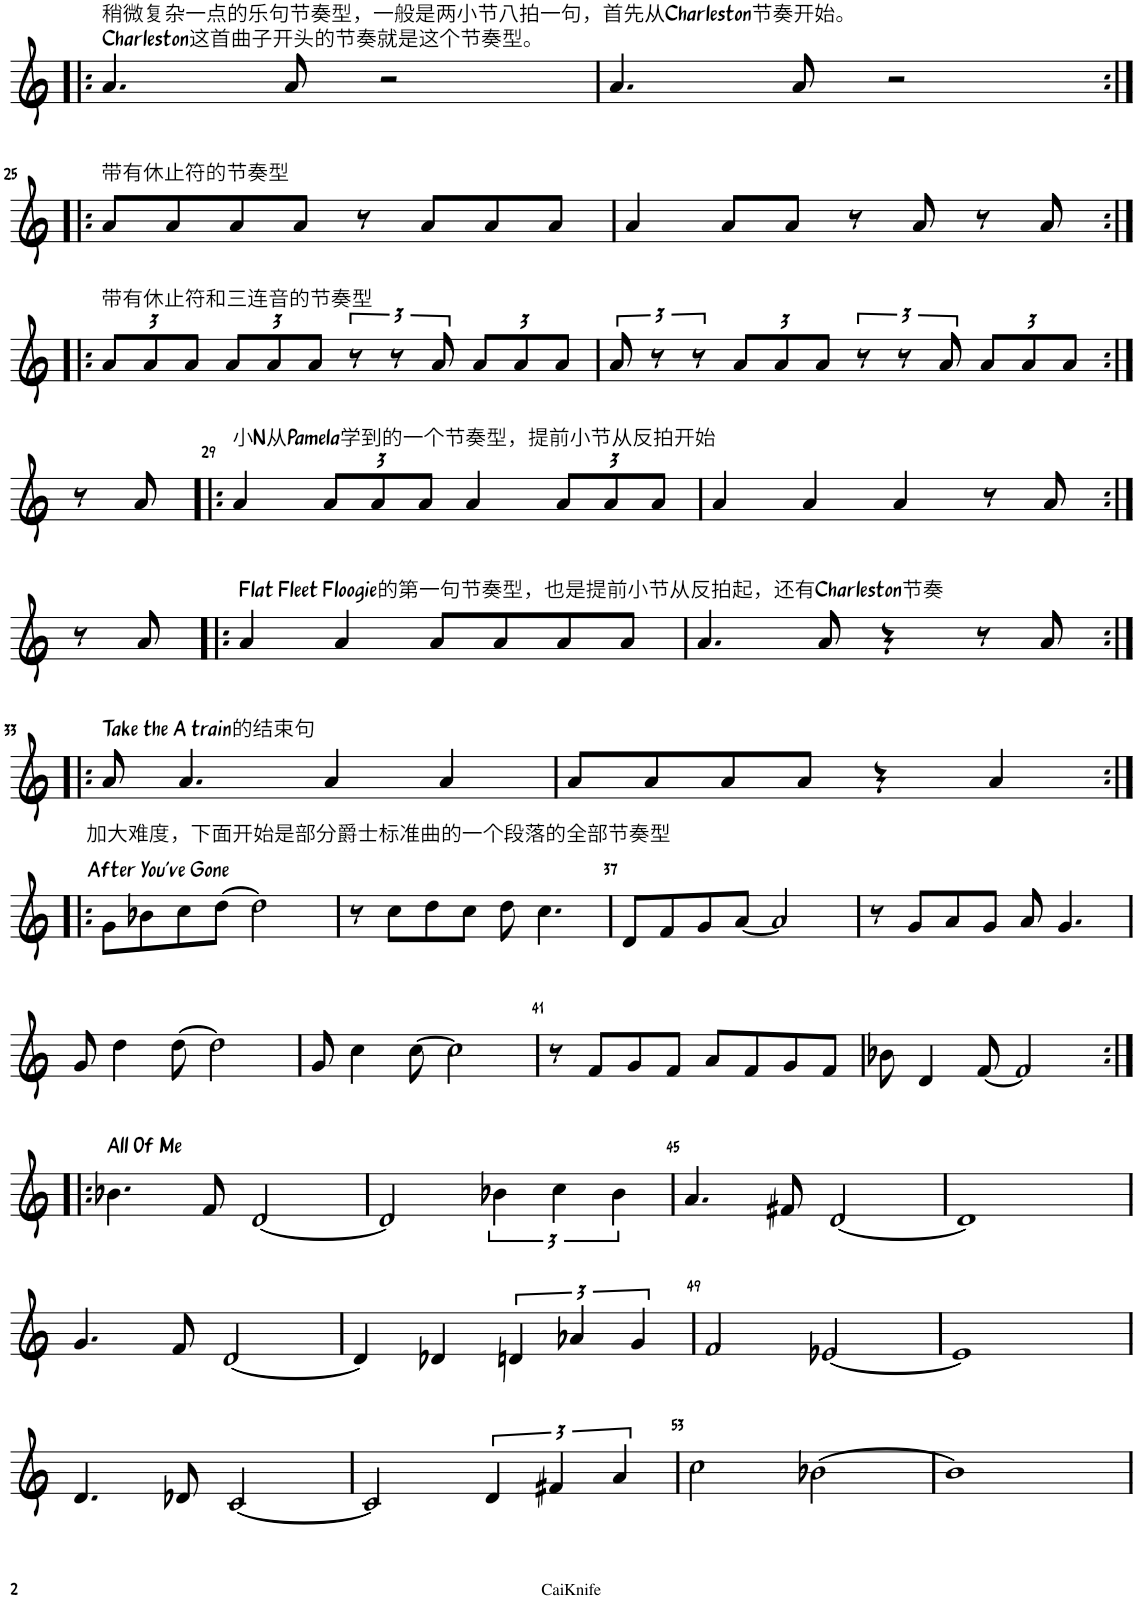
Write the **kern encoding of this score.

**kern
*part1
*staff1
*I"Piano
*I'Pno.
!!LO:PB:g=z
*clefG2
*k[]
*M4/4
=23!|:
!LO:TX:a:t=稍微复杂一点的乐句节奏型，一般是两小节八拍一句，首先从Charleston节奏开始。
!LO:TX:a:t=Charleston这首曲子开头的节奏就是这个节奏型。
4.a/
8a/
2r
=24
4.a/
8a/
2r
!!LO:LB:g=z
=25:|!|:
!LO:TX:a:t=带有休止符的节奏型
8a/L
8a/
8a/
8a/J
8r
8a/L
8a/
8a/J
=26
4a/
8a/L
8a/J
8r
8a/
8r
8a/
!!LO:LB:g=z
=27:|!|:
*Xbrackettup
!LO:TX:a:t=带有休止符和三连音的节奏型
12a/L
12a/
12a/J
12a/L
12a/
12a/J
*brackettup
12r
12r
12a/
*Xbrackettup
12a/L
12a/
12a/J
=28
*brackettup
12a/
12r
12r
*Xbrackettup
12a/L
12a/
12a/J
*brackettup
12r
12r
12a/
*Xbrackettup
12a/L
12a/
12a/J
!!LO:LB:g=z
=28X1:|!
8r
8a/
=29!|:
!LO:TX:a:t=小N从Pamela学到的一个节奏型，提前小节从反拍开始
4a/
12a/L
12a/
12a/J
4a/
12a/L
12a/
12a/J
=30
4a/
4a/
4a/
8r
8a/
!!LO:LB:g=z
=30X2:|!
8r
8a/
=31!|:
!LO:TX:a:t=Flat Fleet Floogie的第一句节奏型，也是提前小节从反拍起，还有Charleston节奏
4a/
4a/
8a/L
8a/
8a/
8a/J
=32
4.a/
8a/
4r
8r
8a/
!!LO:LB:g=z
=33:|!|:
!LO:TX:a:t=Take the A train的结束句
8a/
4.a/
4a/
4a/
=34
8a/L
8a/
8a/
8a/J
4r
4a/
!!LO:LB:g=z
=35:|!|:
!LO:TX:a:t=加大难度，下面开始是部分爵士标准曲的一个段落的全部节奏型
!LO:TX:a:t=After You've Gone
8g\L
8b-X\
8cc\
[8dd\J
2dd\]
=36
8r
8cc\L
8dd\
8cc\J
8dd\
4.cc\
=37
8d/L
8f/
8g/
[8a/J
2a/]
=38
8r
8g/L
8a/
8g/J
8a/
4.g/
!!LO:LB:g=z
=39
8g/
4dd\
[8dd\
2dd\]
=40
8g/
4cc\
[8cc\
2cc\]
=41
8r
8f/L
8g/
8f/J
8a/L
8f/
8g/
8f/J
=42
8b-X\
4d/
[8f/
2f/]
!!LO:LB:g=z
=43:|!|:
!LO:TX:a:t=All Of Me
4.b-X\
8f/
[2d/
=44
2d/]
*brackettup
6b-X\
6cc\
6b-\
=45
4.a/
8f#X/
[2d/
=46
1d]
!!LO:LB:g=z
=47
4.g/
8f/
[2d/
=48
4d/]
4d-X/
6dn/
6a-X/
6g/
=49
2f/
[2e-X/
=50
1e-]
!!LO:LB:g=z
=51
4.d/
8d-X/
[2c/
=52
2c/]
6d/
6f#X/
6a/
=53
2cc\
[2b-X\
=54
1b-]
=
*-
